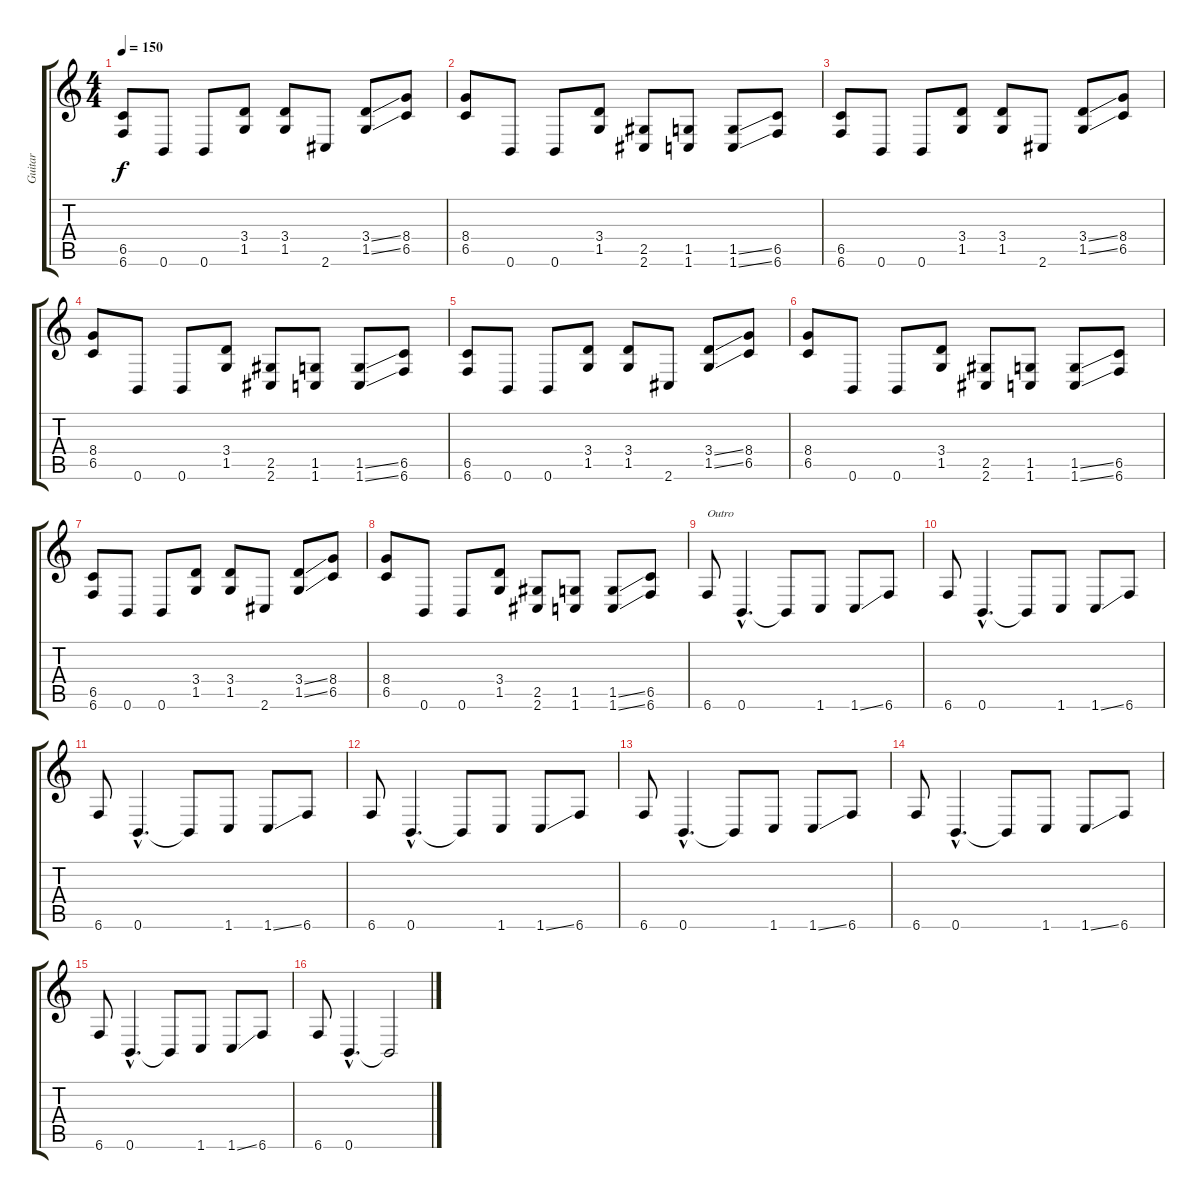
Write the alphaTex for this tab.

\track ("Guitar" "Guitar") {instrument distortionguitar}
\staff {score tabs}
\tuning (Db4 Ab3 E3 B2 Gb2 B1) {hide}
\ts (4 4)
\tempo 150
\clef g2
\ks c
(6.5 6.6).8{dy f} 0.6.8 0.6.8 (3.4 1.5).8 (3.4 1.5).8 2.6.8 (3.4{ss} 1.5{ss}).8 (8.4 6.5).8 |
(8.4 6.5).8 0.6.8 0.6.8 (3.4 1.5).8 (2.5 2.6).8 (1.5 1.6).8 (1.5{ss} 1.6{ss}).8 (6.5 6.6).8 |
(6.5 6.6).8 0.6.8 0.6.8 (3.4 1.5).8 (3.4 1.5).8 2.6.8 (3.4{ss} 1.5{ss}).8 (8.4 6.5).8 |
(8.4 6.5).8 0.6.8 0.6.8 (3.4 1.5).8 (2.5 2.6).8 (1.5 1.6).8 (1.5{ss} 1.6{ss}).8 (6.5 6.6).8 |
(6.5 6.6).8 0.6.8 0.6.8 (3.4 1.5).8 (3.4 1.5).8 2.6.8 (3.4{ss} 1.5{ss}).8 (8.4 6.5).8 |
(8.4 6.5).8 0.6.8 0.6.8 (3.4 1.5).8 (2.5 2.6).8 (1.5 1.6).8 (1.5{ss} 1.6{ss}).8 (6.5 6.6).8 |
(6.5 6.6).8 0.6.8 0.6.8 (3.4 1.5).8 (3.4 1.5).8 2.6.8 (3.4{ss} 1.5{ss}).8 (8.4 6.5).8 |
(8.4 6.5).8 0.6.8 0.6.8 (3.4 1.5).8 (2.5 2.6).8 (1.5 1.6).8 (1.5{ss} 1.6{ss}).8 (6.5 6.6).8 |
6.6.8{txt "Outro"} 0.6{hac}.4{d} 0.6{t}.8 1.6.8 1.6{ss}.8 6.6.8 |
6.6.8 0.6{hac}.4{d} 0.6{t}.8 1.6.8 1.6{ss}.8 6.6.8 |
6.6.8 0.6{hac}.4{d} 0.6{t}.8 1.6.8 1.6{ss}.8 6.6.8 |
6.6.8 0.6{hac}.4{d} 0.6{t}.8 1.6.8 1.6{ss}.8 6.6.8 |
6.6.8 0.6{hac}.4{d} 0.6{t}.8 1.6.8 1.6{ss}.8 6.6.8 |
6.6.8 0.6{hac}.4{d} 0.6{t}.8 1.6.8 1.6{ss}.8 6.6.8 |
6.6.8 0.6{hac}.4{d} 0.6{t}.8 1.6.8 1.6{ss}.8 6.6.8 |
6.6.8 0.6{hac}.4{d} 0.6{t}.2
